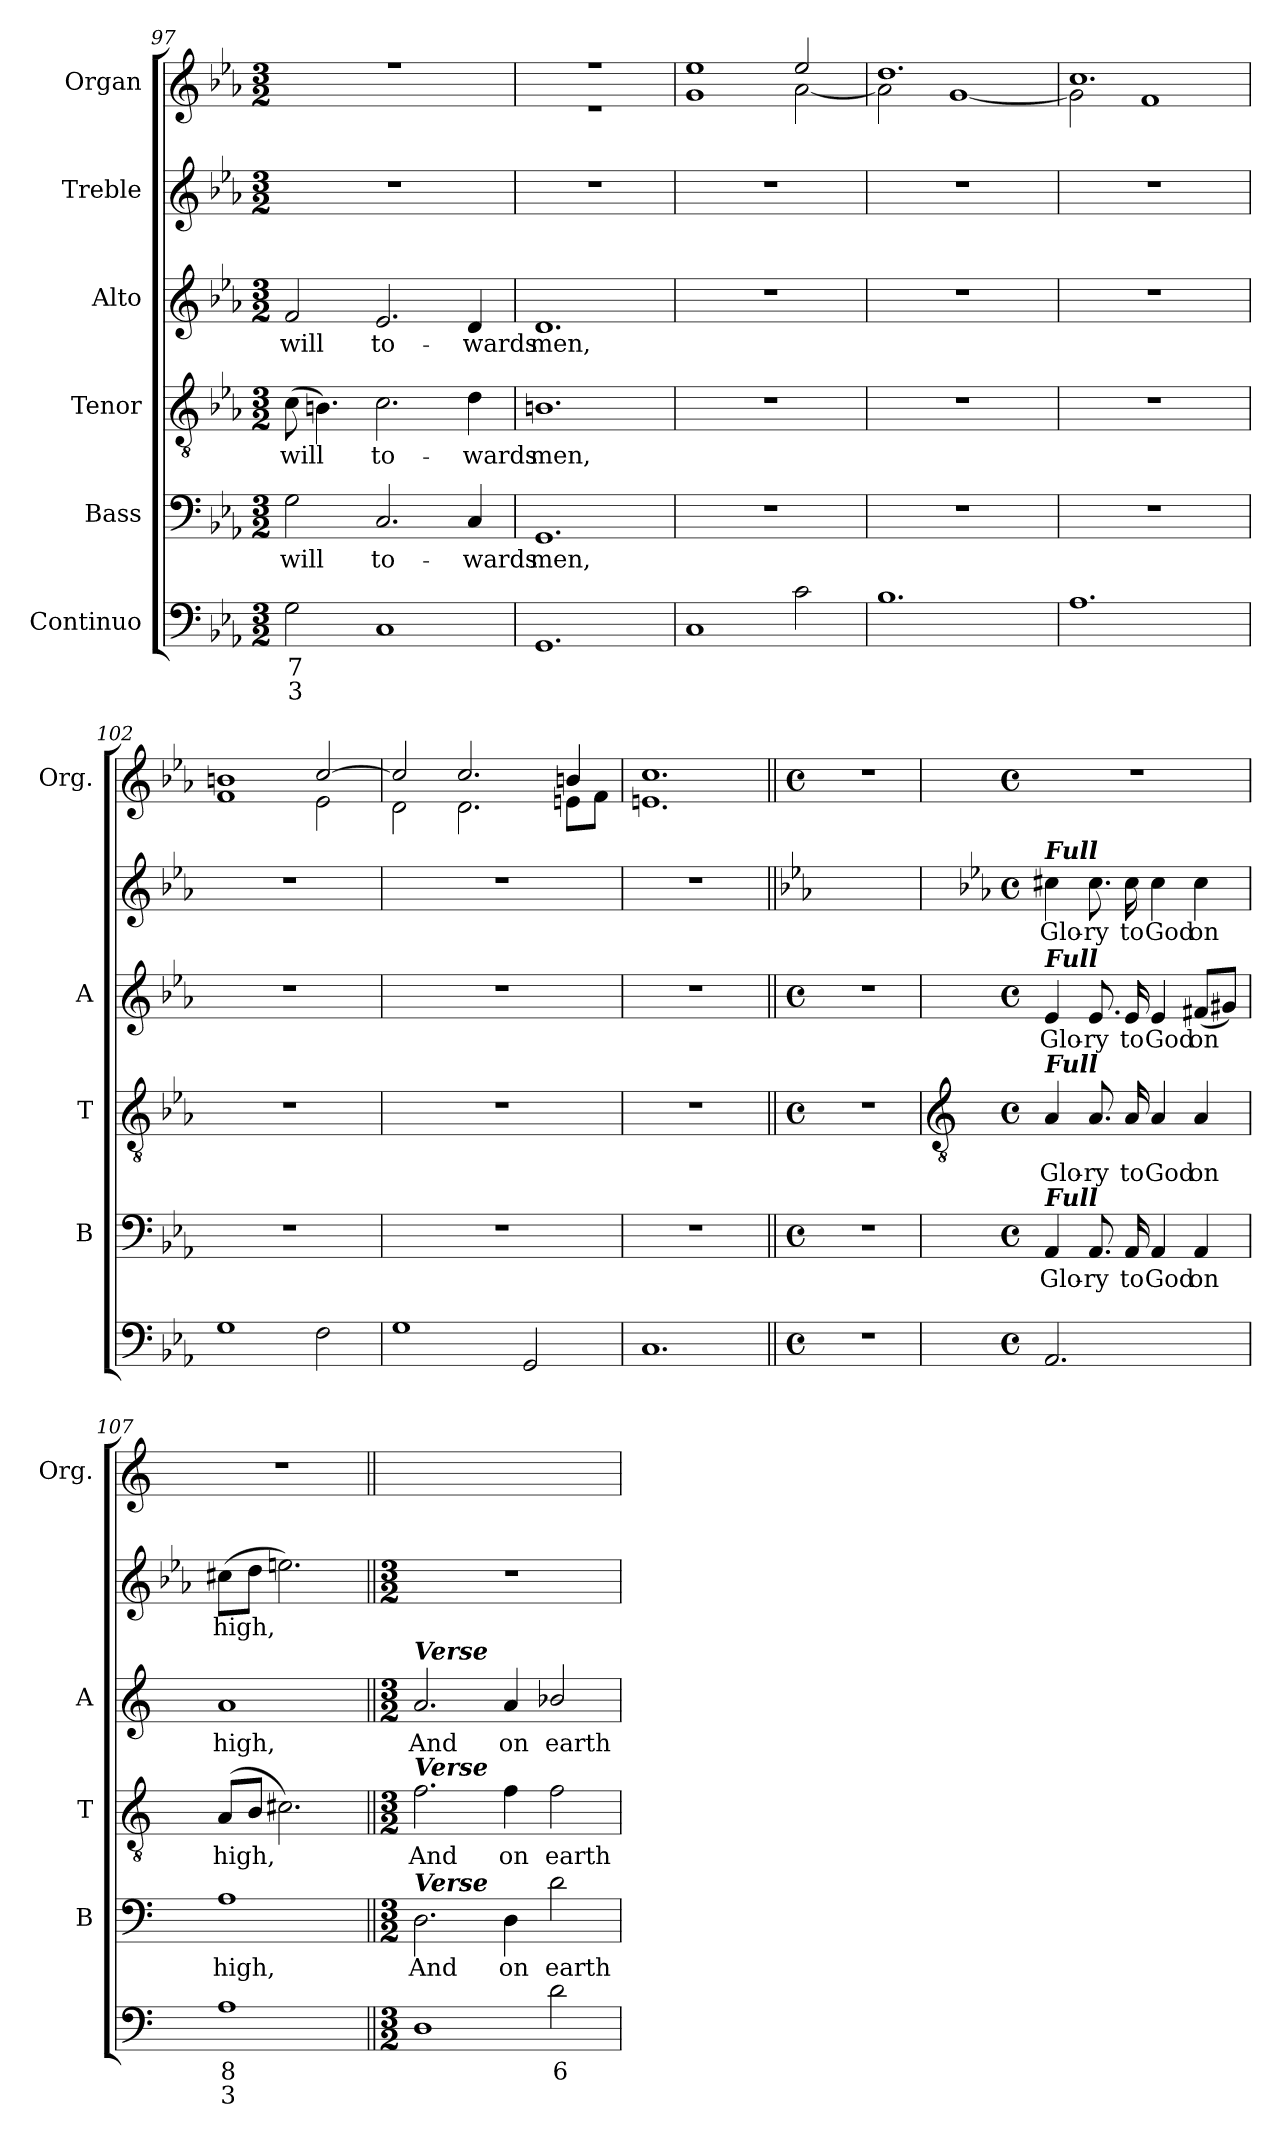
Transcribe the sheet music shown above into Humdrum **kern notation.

**kern	**text	**text	**kern	**text	**kern	**text	**kern	**text	**kern	**text	**kern
*part6	*part6	*part6	*part5	*part5	*part4	*part4	*part3	*part3	*part2	*part2	*part1
*staff6	*staff6	*staff6	*staff5	*staff5	*staff4	*staff4	*staff3	*staff3	*staff2	*staff2	*staff1
*I"Continuo	*	*	*I"Bass	*	*I"Tenor	*	*I"Alto	*	*I"Treble	*	*I"Organ
*	*	*	*I'B	*	*I'T	*	*I'A	*	*	*	*I'Org.
*clefF4	*	*	*clefF4	*	*clefGv2	*	*clefG2	*	*clefG2	*	*clefG2
*k[b-e-a-]	*	*	*k[b-e-a-]	*	*k[b-e-a-]	*	*k[b-e-a-]	*	*k[b-e-a-]	*	*k[b-e-a-]
*E-:	*	*	*E-:	*	*E-:	*	*E-:	*	*E-:	*	*E-:
*M3/2	*	*	*M3/2	*	*M3/2	*	*M3/2	*	*M3/2	*	*M3/2
=97	=97	=97	=97	=97	=97	=97	=97	=97	=97	=97	=97
*	*	*	*	*	*	*	*	*	*	*	*^
!	!LO:LY:b	!LO:LY:b	!	!LO:LY:b	!	!LO:LY:b	!	!LO:LY:b	!	!	!LO:N:vis=1	!LO:N:vis=1
2G	7	3	2G	-will	(>8cL	will	2f	-will	1.r	.	1.r	1.ryy
.	.	.	.	.	4.Bn)	.	.	.	.	.	.	.
!	!	!	!	!LO:LY:b	!	!LO:LY:b	!	!LO:LY:b	!	!	!	!
1C	.	.	2.C	to-	2.c	to-	2.e-	to-	.	.	.	.
!	!	!	!	!LO:LY:b	!	!LO:LY:b	!	!LO:LY:b	!	!	!	!
.	.	.	4C	-wards	4d	-wards	4d	-wards	.	.	.	.
=98	=98	=98	=98	=98	=98	=98	=98	=98	=98	=98	=98	=98
!	!	!	!	!LO:LY:b	!	!LO:LY:b	!	!LO:LY:b	!	!	!LO:N:vis=1	!LO:N:vis=1
1.GG	.	.	1.GG	men,	1.Bn	men,	1.d	men,	1.r	.	1.r	1.r
=99	=99	=99	=99	=99	=99	=99	=99	=99	=99	=99	=99	=99
!	!	!	!LO:N:vis=1	!	!LO:N:vis=1	!	!LO:N:vis=1	!	!	!	!	!
1C	.	.	1.r	.	1.r	.	1.r	.	1.r	.	1ee-	1g\
2c	.	.	.	.	.	.	.	.	.	.	2ee-/	[2a-\
=100	=100	=100	=100	=100	=100	=100	=100	=100	=100	=100	=100	=100
!	!	!	!LO:N:vis=1	!	!LO:N:vis=1	!	!LO:N:vis=1	!	!	!	!	!
1.B-	.	.	1.r	.	1.r	.	1.r	.	1.r	.	1.dd	2a-\]
.	.	.	.	.	.	.	.	.	.	.	.	[1g\
=101	=101	=101	=101	=101	=101	=101	=101	=101	=101	=101	=101	=101
!	!	!	!LO:N:vis=1	!	!LO:N:vis=1	!	!LO:N:vis=1	!	!	!	!	!
1.A-	.	.	1.r	.	1.r	.	1.r	.	1.r	.	1.cc	2g\]
.	.	.	.	.	.	.	.	.	.	.	.	1f\
=102	=102	=102	=102	=102	=102	=102	=102	=102	=102	=102	=102	=102
!	!	!	!LO:N:vis=1	!	!LO:N:vis=1	!	!LO:N:vis=1	!	!	!	!	!
1G	.	.	1.r	.	1.r	.	1.r	.	1.r	.	1bn	1f\
2F	.	.	.	.	.	.	.	.	.	.	[2cc/	2e-\
=103	=103	=103	=103	=103	=103	=103	=103	=103	=103	=103	=103	=103
!	!	!	!LO:N:vis=1	!	!LO:N:vis=1	!	!LO:N:vis=1	!	!	!	!	!
1G	.	.	1.r	.	1.r	.	1.r	.	1.r	.	2cc/]	2d\
.	.	.	.	.	.	.	.	.	.	.	2.cc/	2.d\
2GG	.	.	.	.	.	.	.	.	.	.	.	.
.	.	.	.	.	.	.	.	.	.	.	4bn/	8en\L
.	.	.	.	.	.	.	.	.	.	.	.	8f\J
=104	=104	=104	=104	=104	=104	=104	=104	=104	=104	=104	=104	=104
!	!	!	!LO:N:vis=1	!	!LO:N:vis=1	!	!LO:N:vis=1	!	!	!	!	!
1.C	.	.	1.r	.	1.r	.	1.r	.	1.r	.	1.cc	1.en\
*	*	*	*	*	*	*	*	*	*	*	*v	*v
=105||	=105||	=105||	=105||	=105||	=105||	=105||	=105||	=105||	=105||	=105||	=105||
*k[]	*	*	*k[]	*	*k[]	*	*k[]	*	*	*	*k[]
*C:	*	*	*C:	*	*C:	*	*C:	*	*	*	*C:
*M4/4	*	*	*M4/4	*	*M4/4	*	*M4/4	*	*	*	*M4/4
*met(c)	*	*	*met(c)	*	*met(c)	*	*met(c)	*	*	*	*met(c)
1r	.	.	1r	.	1r	.	1r	.	1ryy	.	1r
!!LO:LB:g=z
=106	=106	=106	=106	=106	=106	=106	=106	=106	=106	=106	=106
*	*	*	*	*	*clefGv2	*	*	*	*	*	*
*	*	*	*	*	*	*	*	*	*k[b-e-a-]	*	*
*	*	*	*	*	*	*	*	*	*E-:	*	*
*M4/4	*	*	*M4/4	*	*M4/4	*	*M4/4	*	*M4/4	*	*M4/4
*met(c)	*	*	*met(c)	*	*met(c)	*	*met(c)	*	*met(c)	*	*met(c)
!	!	!	!	!	!	!	!	!	!LO:TX:a:Bi:t=Full	!	!
!	!	!	!	!	!	!	!LO:TX:a:Bi:t=Full	!	!	!	!
!	!	!	!	!	!LO:TX:a:Bi:t=Full	!	!	!	!	!	!
!	!	!	!LO:TX:a:Bi:t=Full	!	!	!	!	!	!	!	!
!	!	!	!	!LO:LY:b	!	!LO:LY:b	!	!LO:LY:b	!	!LO:LY:b	!
2.AA	.	.	4AA	Glo-	4A	Glo-	4e	Glo-	4cc#X	Glo-	1r
!	!	!	!	!LO:LY:b	!	!LO:LY:b	!	!LO:LY:b	!	!LO:LY:b	!
.	.	.	8.AA	-ry	8.A	-ry	8.e	-ry	8.cc#	-ry	.
!	!	!	!	!LO:LY:b	!	!LO:LY:b	!	!LO:LY:b	!	!LO:LY:b	!
.	.	.	16AA	to	16A	to	16e	to	16cc#	to	.
!	!	!	!	!LO:LY:b	!	!LO:LY:b	!	!LO:LY:b	!	!LO:LY:b	!
.	.	.	4AA	God	4A	God	4e	God	4cc#	God	.
!	!LO:LY:b	!LO:LY:b	!	!LO:LY:b	!	!LO:LY:b	!	!LO:LY:b	!	!LO:LY:b	!
[8AAyy	6	3	4AA	on	4A	on	(<8f#XL	on	4cc#	on	.
!	!LO:LY:b	!	!	!	!	!	!	!	!	!	!
8AAyy]	7	.	.	.	.	.	8g#XJ)	.	.	.	.
=107	=107	=107	=107	=107	=107	=107	=107	=107	=107	=107	=107
!	!LO:LY:b	!LO:LY:b	!	!LO:LY:b	!	!LO:LY:b	!	!LO:LY:b	!	!LO:LY:b	!
1A	8	3	1A	high,	(<8AL	high,	1a	high,	(>8cc#XL	high,	1r
.	.	.	.	.	8BJ	.	.	.	8ddJ	.	.
.	.	.	.	.	2.c#X)	.	.	.	2.een)	.	.
=108||	=108||	=108||	=108||	=108||	=108||	=108||	=108||	=108||	=108||	=108||	=108||
*M3/2	*	*	*M3/2	*	*M3/2	*	*M3/2	*	*M3/2	*	*
!	!	!	!	!	!	!	!LO:TX:a:Bi:t=Verse	!	!	!	!
!	!	!	!	!	!LO:TX:a:Bi:t=Verse	!	!	!	!	!	!
!	!	!	!LO:TX:a:Bi:t=Verse	!	!	!	!	!	!	!	!
!	!	!	!	!LO:LY:b	!	!LO:LY:b	!	!LO:LY:b	!LO:N:vis=1	!	!
1D	.	.	2.D	And	2.f	And	2.a	And	1.r	.	1.r
!	!	!	!	!LO:LY:b	!	!LO:LY:b	!	!LO:LY:b	!	!	!
.	.	.	4D	on	4f	on	4a	on	.	.	.
!	!LO:LY:b	!	!	!LO:LY:b	!	!LO:LY:b	!	!LO:LY:b	!	!	!
2d	6	.	2d	earth	2f	earth	2b-X/	earth	.	.	.
=	=	=	=	=	=	=	=	=	=	=	=
*-	*-	*-	*-	*-	*-	*-	*-	*-	*-	*-	*-
